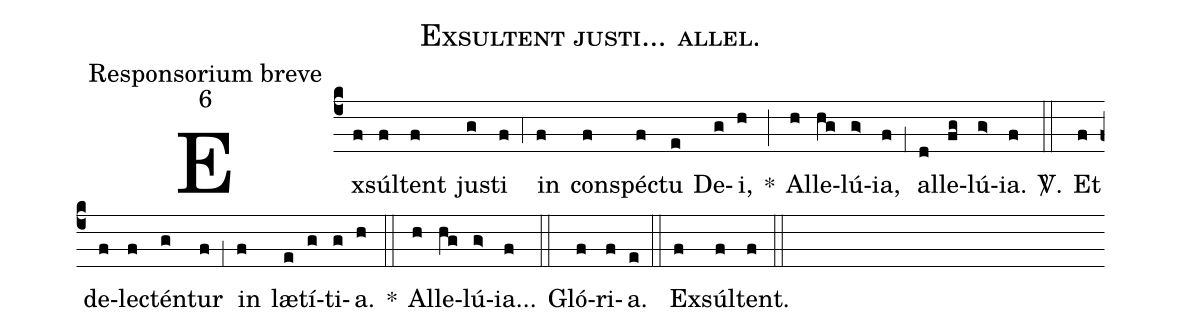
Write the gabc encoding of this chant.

name:Exsultent justi... allel.;
office-part:Responsorium breve;
mode:6;
%%
(c4) Ex(f)súl(f)tent(f) ju(g)sti(f) (;4) in(f) con(f)spé(f)ctu(e) De(g)i,(h) *(;) Al(h)le(hg)lú(g>)ia,(f) (;1) al(d)le(fg)lú(g>)ia.(f) <sp>V/</sp>.(::) Et(f) de(f)le(f)ctén(g)tur(f) (;1) in(f) læ(e)tí(g)ti(g)a.(h) *(::) Al(h)le(hg)lú(g>)ia...(f) (::) Gló(f)ri(f)a.(e) (::) Ex(f)súl(f)tent.(f) (::)
